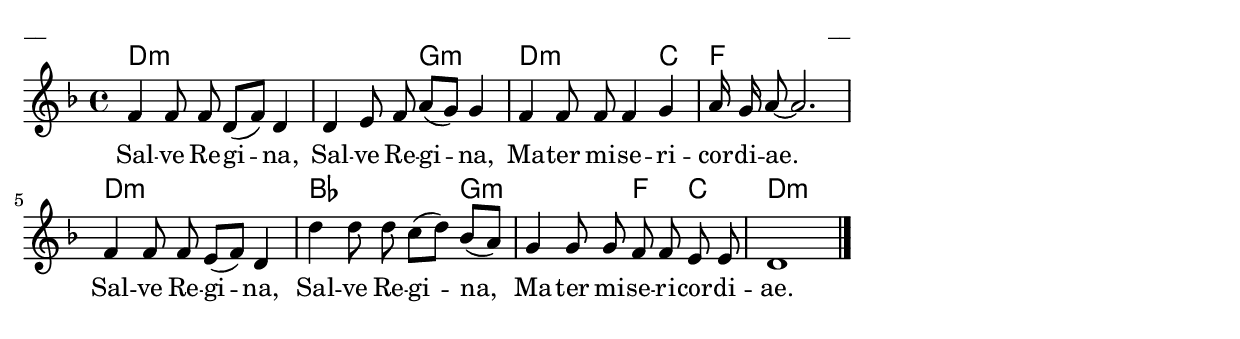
\version "2.13.18"

\paper {
line-width = 14\cm
left-margin = 0.4\cm
between-system-padding = 0.1\cm
between-system-space = 0.1\cm
}

\layout {
indent = #0
ragged-last = ##f
}
chordsA = \chordmode {
d1.:min g2:min d2.:min c4 f1 d:min bes2. g2.:min f4 c4 d1:min
}

voiceA = \relative c' {
\clef "treble"
\key d \minor
\time 4/4

f4 f8 f d [(f]) d4 | d e8 f a [(g]) g4 | f f8 f f4 g | a16 g a8~ a2. | f4 f8 f e [(f]) d4 | d'd8 d c [(d]) bes [(a]) | g4 g8 g f f e e | d1 \bar "|."
}

lyricA = \lyricmode {
Sal -- ve Re -- gi -- na, Sal -- ve Re -- gi -- na, Ma -- ter mi -- se -- ri -- cor -- di -- ae. Sal -- ve Re -- gi -- na, Sal -- ve Re -- gi -- na, Ma -- ter mi -- se -- ri -- cor -- di -- ae.
}


fullScore = <<
\new ChordNames { \chordsA }
\new Staff {
<<
\new Voice = "voiceA" { \oneVoice \autoBeamOff \voiceA }
\lyricsto "voiceA" \new Lyrics \lyricA
>>
}
>>


\score {
\fullScore
\header { piece = "__" opus = "__" }
}
\markup { \with-color #(x11-color 'white) \sans \smaller "aaa" }
\score {
\unfoldRepeats
\fullScore
\midi {
\context { \Staff \remove "Staff_performer" }
\context { \Voice \consists "Staff_performer" }
}
}

